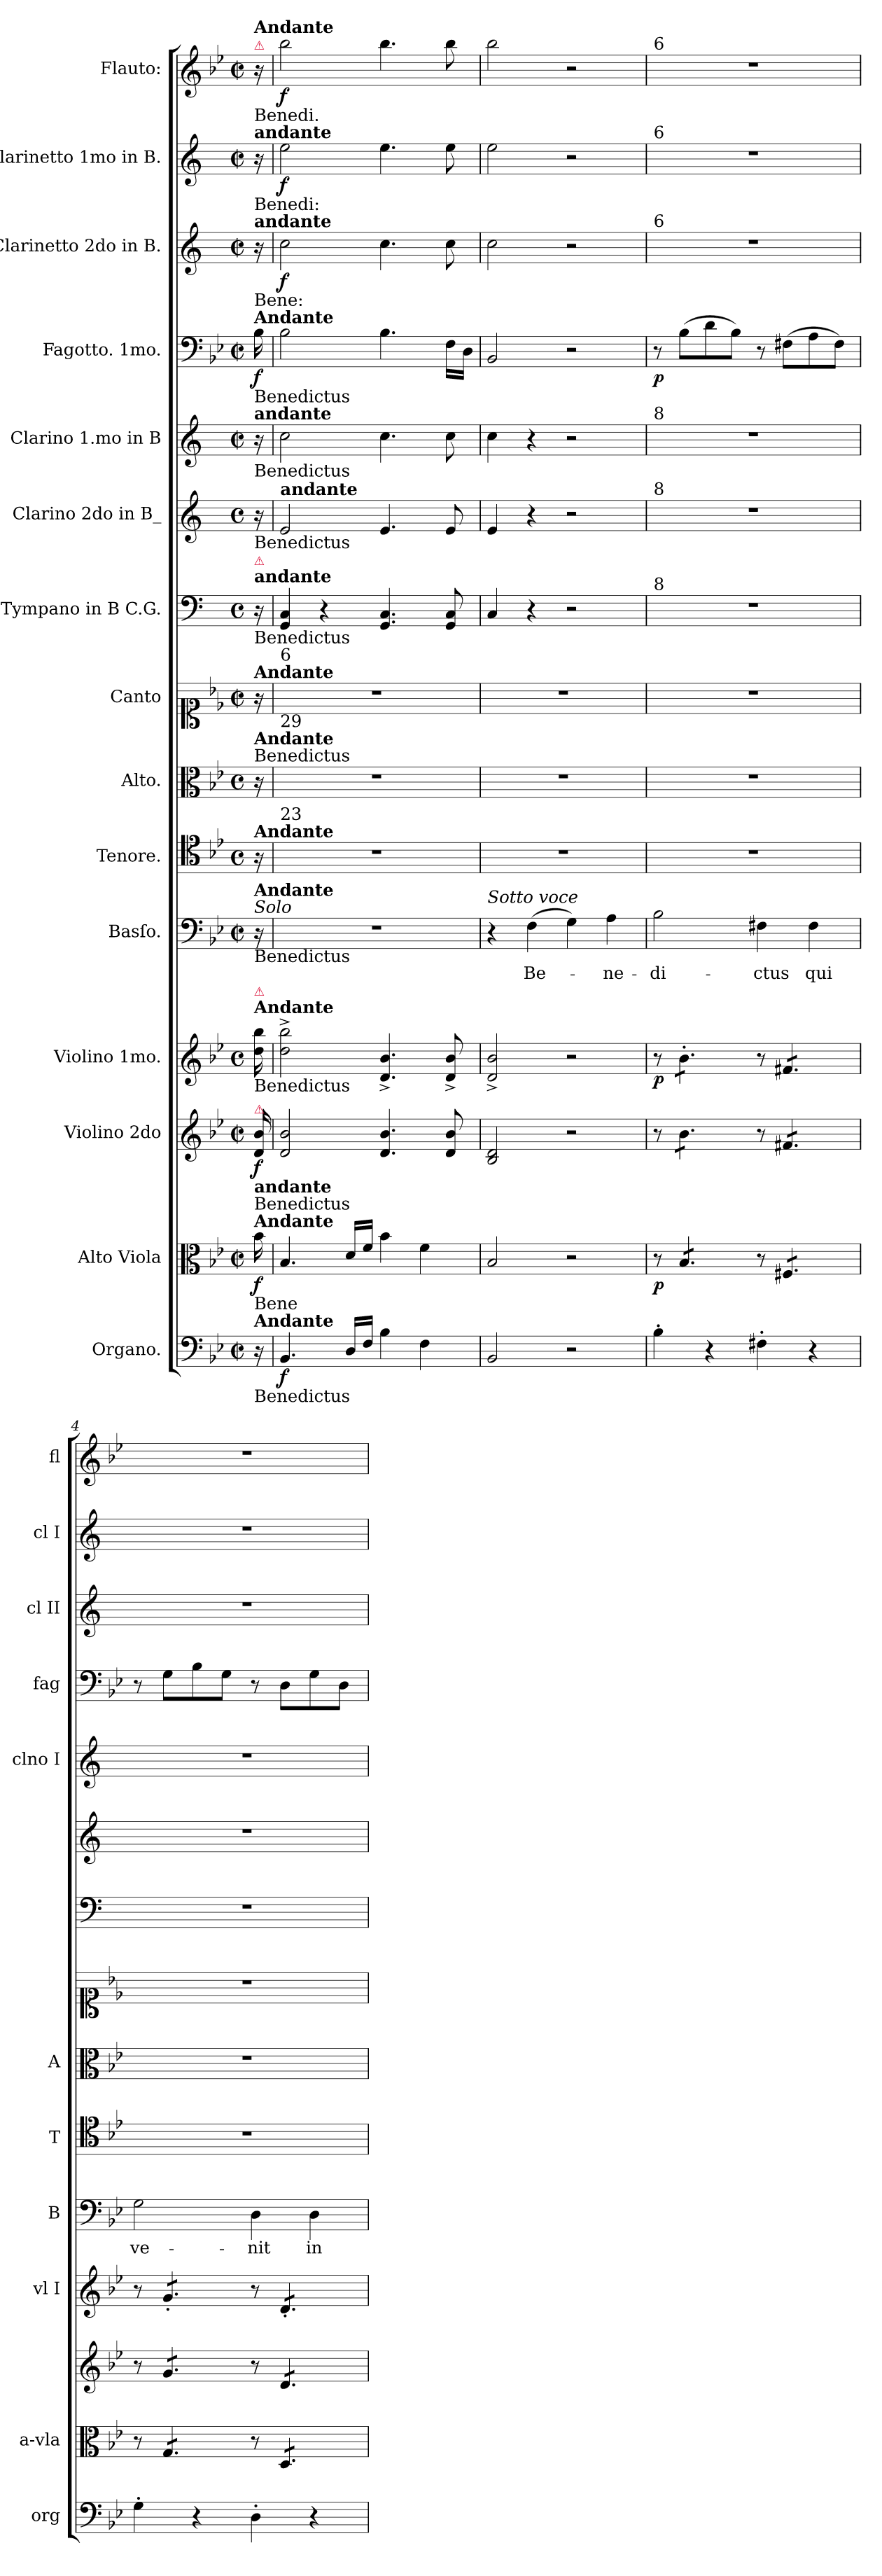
**kern	**dynam	**kern	**dynam	**kern	**dynam	**kern	**dynam	**kern	**text	**kern	**kern	**kern	**kern	**kern	**dynam	**kern	**dynam	**kern	**dynam	**kern	**dynam	**kern	**dynam	**kern	**dynam
*part15	*part15	*part14	*part14	*part13	*part13	*part12	*part12	*part11	*part11	*part10	*part9	*part8	*part7	*part6	*part6	*part5	*part5	*part4	*part4	*part3	*part3	*part2	*part2	*part1	*part1
*staff15	*staff15	*staff14	*staff14	*staff13	*staff13	*staff12	*staff12	*staff11	*staff11	*staff10	*staff9	*staff8	*staff7	*staff6	*staff6	*staff5	*staff5	*staff4	*staff4	*staff3	*staff3	*staff2	*staff2	*staff1	*staff1
*I"Organo.	*	*I"Alto Viola	*	*I"Violino 2do	*	*I"Violino 1mo.	*	*I"Basſo.	*	*I"Tenore.	*I"Alto.	*I"Canto	*I"Tympano in B C.G.	*I"Clarino 2do in B_	*	*I"Clarino 1.mo in B	*	*I"Fagotto. 1mo.	*	*I"Clarinetto 2do in B.	*	*I"Clarinetto 1mo in B.	*	*I"Flauto:	*
*I'org	*	*I'a-vla	*	*	*	*I'vl I	*	*I'B	*	*I'T	*I'A	*	*	*	*	*I'clno I	*	*I'fag	*	*I'cl II	*	*I'cl I	*	*I'fl	*
*clefF4	*	*clefC3	*	*clefG2	*	*clefG2	*	*clefF4	*	*clefC4	*clefC3	*clefC1	*clefF4	*clefG2	*	*clefG2	*	*clefF4	*	*clefG2	*	*clefG2	*	*clefG2	*
*	*	*	*	*	*	*	*	*	*	*	*	*	*ITrd1c2	*ITrd1c2	*	*ITrd1c2	*	*	*	*ITrd1c2	*	*ITrd1c2	*	*	*
*k[b-e-]	*	*k[b-e-]	*	*k[b-e-]	*	*k[b-e-]	*	*k[b-e-]	*	*k[b-e-]	*k[b-e-]	*k[b-e-]	*k[b-e-]	*k[b-e-]	*	*k[b-e-]	*	*k[b-e-]	*	*k[b-e-]	*	*k[b-e-]	*	*k[b-e-]	*
*B-:	*	*B-:	*	*B-:	*	*B-:	*	*B-:	*	*B-:	*B-:	*B-:	*	*	*	*	*	*B-:	*	*	*	*	*	*B-:	*
*M2/2	*	*M2/2	*	*M2/2	*	*M2/2	*	*M2/2	*	*M2/2	*M2/2	*M2/2	*M2/2	*M2/2	*	*M2/2	*	*M2/2	*	*M2/2	*	*M2/2	*	*M2/2	*
*met(c|)	*	*met(c|)	*	*met(c|)	*	*met(c)	*	*met(c|)	*	*met(c)	*met(c)	*met(c|)	*met(c)	*met(c)	*	*met(c|)	*	*met(c|)	*	*met(c|)	*	*met(c|)	*	*met(c|)	*
=	=	=	=	=	=	=	=	=	=	=	=	=	=	=	=	=	=	=	=	=	=	=	=	=	=
!	!	!	!	!	!	!	!	!	!	!	!	!	!	!	!	!	!	!	!	!	!	!	!	!LO:TX:a:color=crimson:t=⚠	!
!	!	!	!	!	!	!	!	!	!	!	!	!	!	!	!	!	!	!	!	!	!	!	!	!LO:TX:b:t=Benedi.	!
!	!	!	!	!	!	!	!	!	!	!	!	!	!	!	!	!	!	!	!	!	!	!	!	!LO:TX:a:B:t=Andante	!
!	!	!	!	!	!	!	!	!	!	!	!	!	!	!	!	!	!	!	!	!	!	!LO:TX:b:t=Benedi&colon;	!	!	!
!	!	!	!	!	!	!	!	!	!	!	!	!	!	!	!	!	!	!	!	!	!	!LO:TX:a:B:t=andante	!	!	!
!	!	!	!	!	!	!	!	!	!	!	!	!	!	!	!	!	!	!	!	!LO:TX:b:t=Bene&colon;	!	!	!	!	!
!	!	!	!	!	!	!	!	!	!	!	!	!	!	!	!	!	!	!	!	!LO:TX:a:B:t=andante	!	!	!	!	!
!	!	!	!	!	!	!	!	!	!	!	!	!	!	!	!	!	!	!LO:TX:b:t=Benedictus	!	!	!	!	!	!	!
!	!	!	!	!	!	!	!	!	!	!	!	!	!	!	!	!	!	!LO:TX:a:B:t=Andante	!	!	!	!	!	!	!
!	!	!	!	!	!	!	!	!	!	!	!	!	!	!	!	!LO:TX:a:B:t=andante	!	!	!	!	!	!	!	!	!
!	!	!	!	!	!	!	!	!	!	!	!	!	!	!	!	!LO:TX:b:t=Benedictus	!	!	!	!	!	!	!	!	!
!	!	!	!	!	!	!	!	!	!	!	!	!	!	!LO:TX:b:t=Benedictus	!	!	!	!	!	!	!	!	!	!	!
!	!	!	!	!	!	!	!	!	!	!	!	!	!LO:TX:a:B:t=andante	!	!	!	!	!	!	!	!	!	!	!	!
!	!	!	!	!	!	!	!	!	!	!	!	!	!LO:TX:b:t=Benedictus	!	!	!	!	!	!	!	!	!	!	!	!
!	!	!	!	!	!	!	!	!	!	!	!	!	!LO:TX:a:color=crimson:t=⚠	!	!	!	!	!	!	!	!	!	!	!	!
!	!	!	!	!	!	!	!	!	!	!	!	!LO:TX:a:B:t=Andante	!	!	!	!	!	!	!	!	!	!	!	!	!
!	!	!	!	!	!	!	!	!	!	!	!LO:TX:a:t=Benedictus	!	!	!	!	!	!	!	!	!	!	!	!	!	!
!	!	!	!	!	!	!	!	!	!	!	!LO:TX:a:B:t=Andante	!	!	!	!	!	!	!	!	!	!	!	!	!	!
!	!	!	!	!	!	!	!	!	!	!LO:TX:a:B:t=Andante	!	!	!	!	!	!	!	!	!	!	!	!	!	!	!
!	!	!	!	!	!	!	!	!LO:TX:a:i:t=Solo	!	!	!	!	!	!	!	!	!	!	!	!	!	!	!	!	!
!	!	!	!	!	!	!	!	!LO:TX:a:B:t=Andante	!	!	!	!	!	!	!	!	!	!	!	!	!	!	!	!	!
!	!	!	!	!	!	!	!	!LO:TX:b:t=Benedictus	!	!	!	!	!	!	!	!	!	!	!	!	!	!	!	!	!
!	!	!	!	!	!	!LO:TX:a:B:t=Andante	!	!	!	!	!	!	!	!	!	!	!	!	!	!	!	!	!	!	!
!	!	!	!	!	!	!LO:TX:a:color=crimson:t=⚠	!	!	!	!	!	!	!	!	!	!	!	!	!	!	!	!	!	!	!
!	!	!	!	!	!	!LO:TX:b:t=Benedictus	!	!	!	!	!	!	!	!	!	!	!	!	!	!	!	!	!	!	!
!	!	!	!	!LO:TX:b:B:t=andante	!	!	!	!	!	!	!	!	!	!	!	!	!	!	!	!	!	!	!	!	!
!	!	!	!	!LO:TX:b:t=Benedictus	!	!	!	!	!	!	!	!	!	!	!	!	!	!	!	!	!	!	!	!	!
!	!	!	!	!LO:TX:a:color=crimson:t=⚠	!	!	!	!	!	!	!	!	!	!	!	!	!	!	!	!	!	!	!	!	!
!	!	!LO:TX:b:t=Bene	!	!	!	!	!	!	!	!	!	!	!	!	!	!	!	!	!	!	!	!	!	!	!
!	!	!LO:TX:a:B:t=Andante	!	!	!	!	!	!	!	!	!	!	!	!	!	!	!	!	!	!	!	!	!	!	!
!LO:TX:a:B:t=Andante	!	!	!	!	!	!	!	!	!	!	!	!	!	!	!	!	!	!	!	!	!	!	!	!	!
!LO:TX:b:t=Benedictus	!	!	!	!	!	!	!	!	!	!	!	!	!	!	!	!	!	!	!	!	!	!	!	!	!
16r	.	16b-\	f	16d/ 16b-/	f	16dd\ 16bb-\	.	16r	.	16r	16r	16r	16r	16r	for	16r	.	16B-\	f	16r	.	16r	.	16r	.
=1	=1	=1	=1	=1	=1	=1	=1	=1	=1	=1	=1	=1	=1	=1	=1	=1	=1	=1	=1	=1	=1	=1	=1	=1	=1
!	!	!	!	!	!	!	!	!	!	!	!	!	!	!LO:TX:a:B:t=andante	!	!	!	!	!	!	!	!	!	!	!
!	!	!	!	!	!	!	!	!	!	!	!	!LO:TX:a:t=6	!	!	!	!	!	!	!	!	!	!	!	!	!
!	!	!	!	!	!	!	!	!	!	!	!LO:TX:a:t=29	!	!	!	!	!	!	!	!	!	!	!	!	!	!
!	!	!	!	!	!	!	!	!	!	!LO:TX:a:t=23	!	!	!	!	!	!	!	!	!	!	!	!	!	!	!
4.BB-/	f	4.B-/	.	2d/ 2b-/	.	2dd^\ 2bb-^\	for	1r	.	1r	1r	1r	4FF/ 4BB-/	2d/	.	2b-\	fo	2B-\	.	2b-\	f	2dd\	f	2bb-\	f
.	.	.	.	.	.	.	.	.	.	.	.	.	4r	.	.	.	.	.	.	.	.	.	.	.	.
16D/LL	.	16d/LL	.	.	.	.	.	.	.	.	.	.	.	.	.	.	.	.	.	.	.	.	.	.	.
16F/JJ	.	16f/JJ	.	.	.	.	.	.	.	.	.	.	.	.	.	.	.	.	.	.	.	.	.	.	.
4B-\	.	4b-\	.	4.d/ 4.b-/	.	4.d^>/ 4.b-^>/	.	.	.	.	.	.	4.FF/ 4.BB-/	4.d/	.	4.b-\	.	4.B-\	.	4.b-\	.	4.dd\	.	4.bb-\	.
4F\	.	4f\	.	.	.	.	.	.	.	.	.	.	.	.	.	.	.	.	.	.	.	.	.	.	.
.	.	.	.	8d/ 8b-/	.	8d^>/ 8b-^>/	.	.	.	.	.	.	8FF/ 8BB-/	8d/	.	8b-\	.	16F\LL	.	8b-\	.	8dd\	.	8bb-\	.
.	.	.	.	.	.	.	.	.	.	.	.	.	.	.	.	.	.	16D\JJ	.	.	.	.	.	.	.
=2	=2	=2	=2	=2	=2	=2	=2	=2	=2	=2	=2	=2	=2	=2	=2	=2	=2	=2	=2	=2	=2	=2	=2	=2	=2
!	!	!	!	!	!	!	!	!LO:TX:a:i:t=Sotto voce	!	!	!	!	!	!	!	!	!	!	!	!	!	!	!	!	!
2BB-/	.	2B-/	.	2B-/ 2d/	.	2d^>/ 2b-^>/	.	4r	.	1r	1r	1r	4BB-/	4d/	.	4b-\	.	2BB-/	.	2b-\	.	2dd\	.	2bb-\	.
.	.	.	.	.	.	.	.	(4F\	Be-	.	.	.	4r	4r	.	4r	.	.	.	.	.	.	.	.	.
2r	.	2r	.	2r	.	2r	.	4G\)	.	.	.	.	2r	2r	.	2r	.	2r	.	2r	.	2r	.	2r	.
.	.	.	.	.	.	.	.	4A\	-ne-	.	.	.	.	.	.	.	.	.	.	.	.	.	.	.	.
=3	=3	=3	=3	=3	=3	=3	=3	=3	=3	=3	=3	=3	=3	=3	=3	=3	=3	=3	=3	=3	=3	=3	=3	=3	=3
!	!	!	!	!	!	!	!	!	!	!	!	!	!	!	!	!	!	!	!	!	!	!	!	!LO:TX:a:t=6	!
!	!	!	!	!	!	!	!	!	!	!	!	!	!	!	!	!	!	!	!	!	!	!LO:TX:a:t=6	!	!	!
!	!	!	!	!	!	!	!	!	!	!	!	!	!	!	!	!	!	!	!	!LO:TX:a:t=6	!	!	!	!	!
!	!	!	!	!	!	!	!	!	!	!	!	!	!	!	!	!LO:TX:a:t=8	!	!	!	!	!	!	!	!	!
!	!	!	!	!	!	!	!	!	!	!	!	!	!	!LO:TX:a:t=8	!	!	!	!	!	!	!	!	!	!	!
!	!	!	!	!	!	!	!	!	!	!	!	!	!LO:TX:a:t=8	!	!	!	!	!	!	!	!	!	!	!	!
4B-'\	.	8r	p	8r	.	8r	p.	2B-\	-di-	1r	1r	1r	1r	1r	.	1r	.	8r	p	1r	.	1r	.	1r	.
*	*	*tremolo	*	*	*	*	*	*	*	*	*	*	*	*	*	*	*	*	*	*	*	*	*	*	*
*	*	*	*	*tremolo	*	*	*	*	*	*	*	*	*	*	*	*	*	*	*	*	*	*	*	*	*
*	*	*	*	*	*	*tremolo	*	*	*	*	*	*	*	*	*	*	*	*	*	*	*	*	*	*	*
.	.	8B-/L	.	8b-\L	.	8b-'\L	.	.	.	.	.	.	.	.	.	.	.	(8B-\L	.	.	.	.	.	.	.
4r	.	8B-/	.	8b-\	.	8b-'\	.	.	.	.	.	.	.	.	.	.	.	8d\	.	.	.	.	.	.	.
.	.	8B-/J	.	8b-\J	.	8b-'\J	.	.	.	.	.	.	.	.	.	.	.	8B-\J)	.	.	.	.	.	.	.
4F#X'\	.	8r	.	8r	.	8r	.	4F#X\	-ctus	.	.	.	.	.	.	.	.	8r	.	.	.	.	.	.	.
.	.	8F#X/L	.	8f#X/L	.	8f#X/L	.	.	.	.	.	.	.	.	.	.	.	(8F#X\L	.	.	.	.	.	.	.
4r	.	8F#X/	.	8f#X/	.	8f#X/	.	4F#\	qui	.	.	.	.	.	.	.	.	8A\	.	.	.	.	.	.	.
.	.	8F#X/J	.	8f#X/J	.	8f#X/J	.	.	.	.	.	.	.	.	.	.	.	8F#\J)	.	.	.	.	.	.	.
=4	=4	=4	=4	=4	=4	=4	=4	=4	=4	=4	=4	=4	=4	=4	=4	=4	=4	=4	=4	=4	=4	=4	=4	=4	=4
4G'\	.	8r	.	8r	.	8r	.	2G\	ve-	1r	1r	1r	1r	1r	.	1r	.	8r	.	1r	.	1r	.	1r	.
.	.	8G/L	.	8g/L	.	8g'/L	.	.	.	.	.	.	.	.	.	.	.	8G\L	.	.	.	.	.	.	.
4r	.	8G/	.	8g/	.	8g'/	.	.	.	.	.	.	.	.	.	.	.	8B-\	.	.	.	.	.	.	.
.	.	8G/J	.	8g/J	.	8g'/J	.	.	.	.	.	.	.	.	.	.	.	8G\J	.	.	.	.	.	.	.
4D'\	.	8r	.	8r	.	8r	.	4D\	-nit	.	.	.	.	.	.	.	.	8r	.	.	.	.	.	.	.
.	.	8D/L	.	8d/L	.	8d'/L	.	.	.	.	.	.	.	.	.	.	.	8D\L	.	.	.	.	.	.	.
4r	.	8D/	.	8d/	.	8d'/	.	4D\	in	.	.	.	.	.	.	.	.	8G\	.	.	.	.	.	.	.
.	.	8D/J	.	8d/J	.	8d'/J	.	.	.	.	.	.	.	.	.	.	.	8D\J	.	.	.	.	.	.	.
*	*	*	*	*	*	*Xtremolo	*	*	*	*	*	*	*	*	*	*	*	*	*	*	*	*	*	*	*
*	*	*	*	*Xtremolo	*	*	*	*	*	*	*	*	*	*	*	*	*	*	*	*	*	*	*	*	*
*	*	*Xtremolo	*	*	*	*	*	*	*	*	*	*	*	*	*	*	*	*	*	*	*	*	*	*	*
=	=	=	=	=	=	=	=	=	=	=	=	=	=	=	=	=	=	=	=	=	=	=	=	=	=
*-	*-	*-	*-	*-	*-	*-	*-	*-	*-	*-	*-	*-	*-	*-	*-	*-	*-	*-	*-	*-	*-	*-	*-	*-	*-
